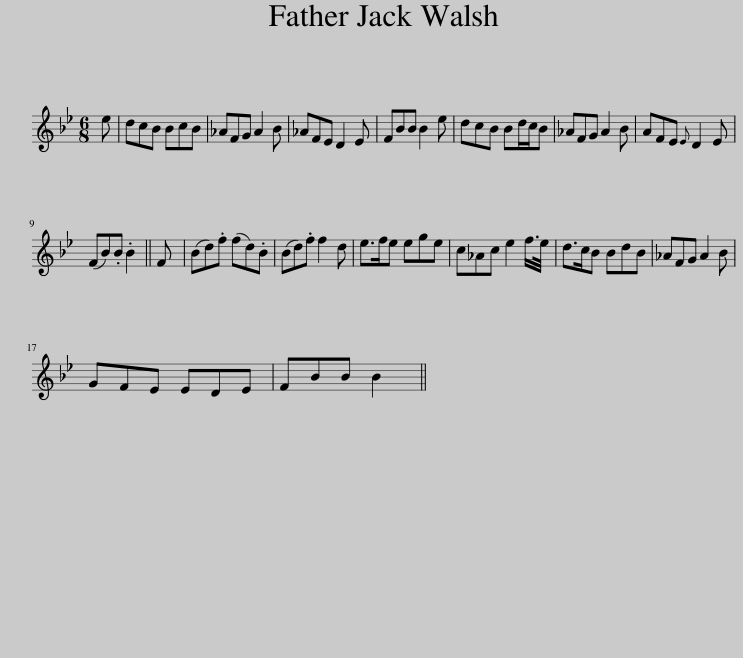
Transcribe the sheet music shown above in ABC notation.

X:1
L:1/8
M:6/8
I:linebreak $
K:Bb
V:1 treble
V:1
 e | dcB BcB | _AFG A2 B | _AFE D2 E | FBB B2 e | %5
 dcB Bd/c/B | _AFG A2 B | AFE{E} D2 E |$ (FB).B .B2 || F | %10
 (Bd).f (fd).B | (Bd).f f2 d | e>fe ege | c_Ac e2 f/>e/ | d>cB BdB | %15
 _AFG A2 B |$ GFE EDE | FBB B2 || %18
